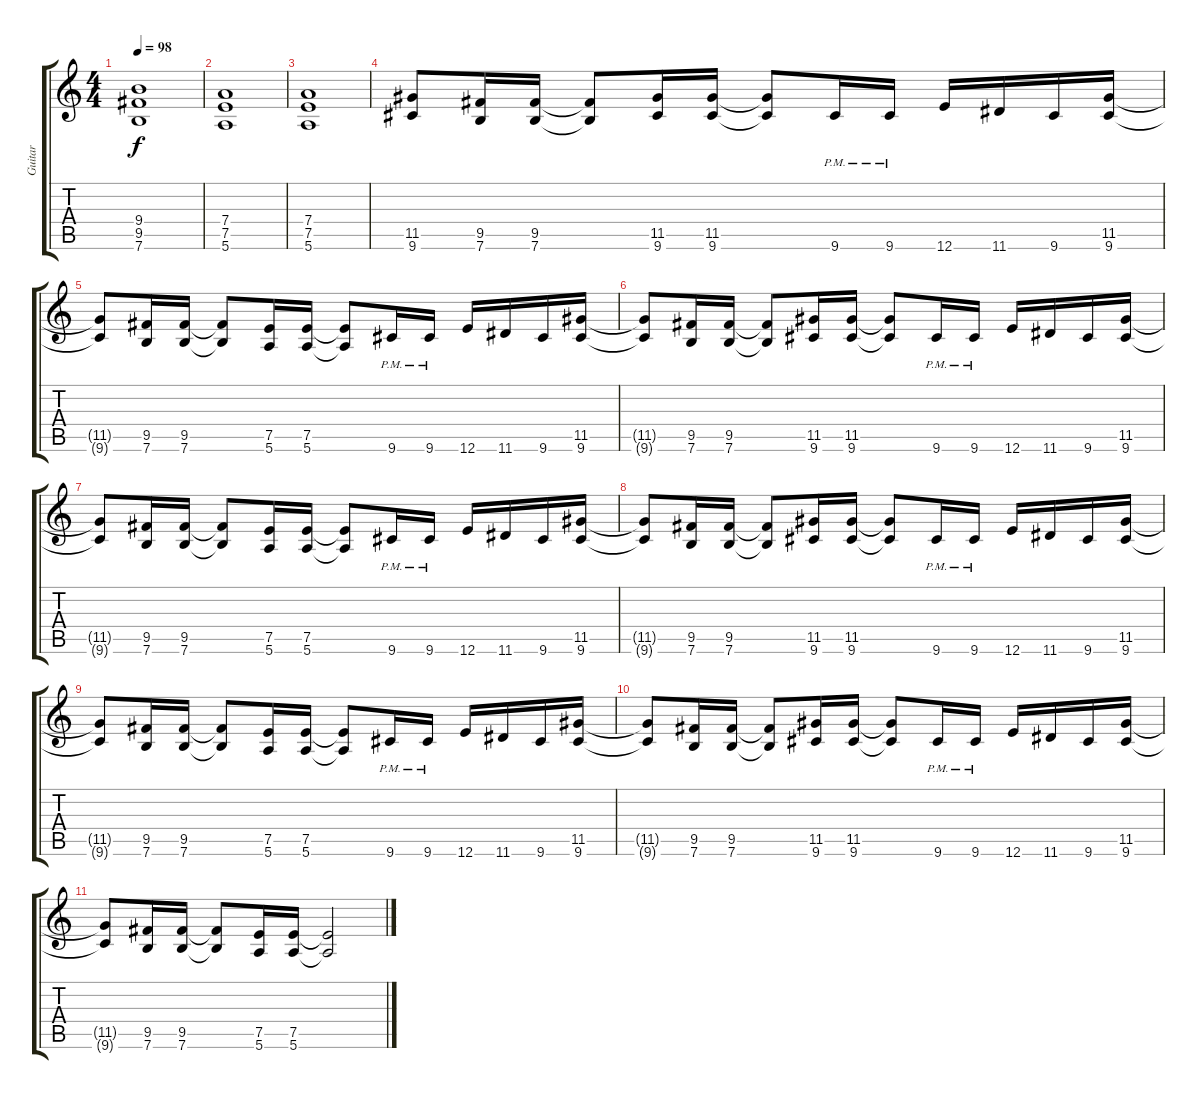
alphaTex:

\track ("Guitar" "Guitar") {instrument distortionguitar}
\staff {score tabs}
\tuning (E4 B3 G3 D3 A2 E2) {hide}
\ts (4 4)
\tempo 98
\clef g2
\ks c
(9.4 9.5 7.6).1{dy f} |
(7.4 7.5 5.6).1 |
(7.4 7.5 5.6).1 |
(11.5 9.6).8 (9.5 7.6).16 (9.5 7.6).16 (9.5{t} 7.6{t}).8 (11.5 9.6).16 (11.5 9.6).16 (11.5{t} 9.6{t}).8 9.6{pm}.16 9.6{pm}.16 12.6.16 11.6.16 9.6.16 (11.5 9.6).16 |
(11.5{t} 9.6{t}).8 (9.5 7.6).16 (9.5 7.6).16 (9.5{t} 7.6{t}).8 (7.5 5.6).16 (7.5 5.6).16 (7.5{t} 5.6{t}).8 9.6{pm}.16 9.6{pm}.16 12.6.16 11.6.16 9.6.16 (11.5 9.6).16 |
(11.5{t} 9.6{t}).8 (9.5 7.6).16 (9.5 7.6).16 (9.5{t} 7.6{t}).8 (11.5 9.6).16 (11.5 9.6).16 (11.5{t} 9.6{t}).8 9.6{pm}.16 9.6{pm}.16 12.6.16 11.6.16 9.6.16 (11.5 9.6).16 |
(11.5{t} 9.6{t}).8 (9.5 7.6).16 (9.5 7.6).16 (9.5{t} 7.6{t}).8 (7.5 5.6).16 (7.5 5.6).16 (7.5{t} 5.6{t}).8 9.6{pm}.16 9.6{pm}.16 12.6.16 11.6.16 9.6.16 (11.5 9.6).16 |
(11.5{t} 9.6{t}).8 (9.5 7.6).16 (9.5 7.6).16 (9.5{t} 7.6{t}).8 (11.5 9.6).16 (11.5 9.6).16 (11.5{t} 9.6{t}).8 9.6{pm}.16 9.6{pm}.16 12.6.16 11.6.16 9.6.16 (11.5 9.6).16 |
(11.5{t} 9.6{t}).8 (9.5 7.6).16 (9.5 7.6).16 (9.5{t} 7.6{t}).8 (7.5 5.6).16 (7.5 5.6).16 (7.5{t} 5.6{t}).8 9.6{pm}.16 9.6{pm}.16 12.6.16 11.6.16 9.6.16 (11.5 9.6).16 |
(11.5{t} 9.6{t}).8 (9.5 7.6).16 (9.5 7.6).16 (9.5{t} 7.6{t}).8 (11.5 9.6).16 (11.5 9.6).16 (11.5{t} 9.6{t}).8 9.6{pm}.16 9.6{pm}.16 12.6.16 11.6.16 9.6.16 (11.5 9.6).16 |
(11.5{t} 9.6{t}).8 (9.5 7.6).16 (9.5 7.6).16 (9.5{t} 7.6{t}).8 (7.5 5.6).16 (7.5 5.6).16 (7.5{t} 5.6{t}).2
